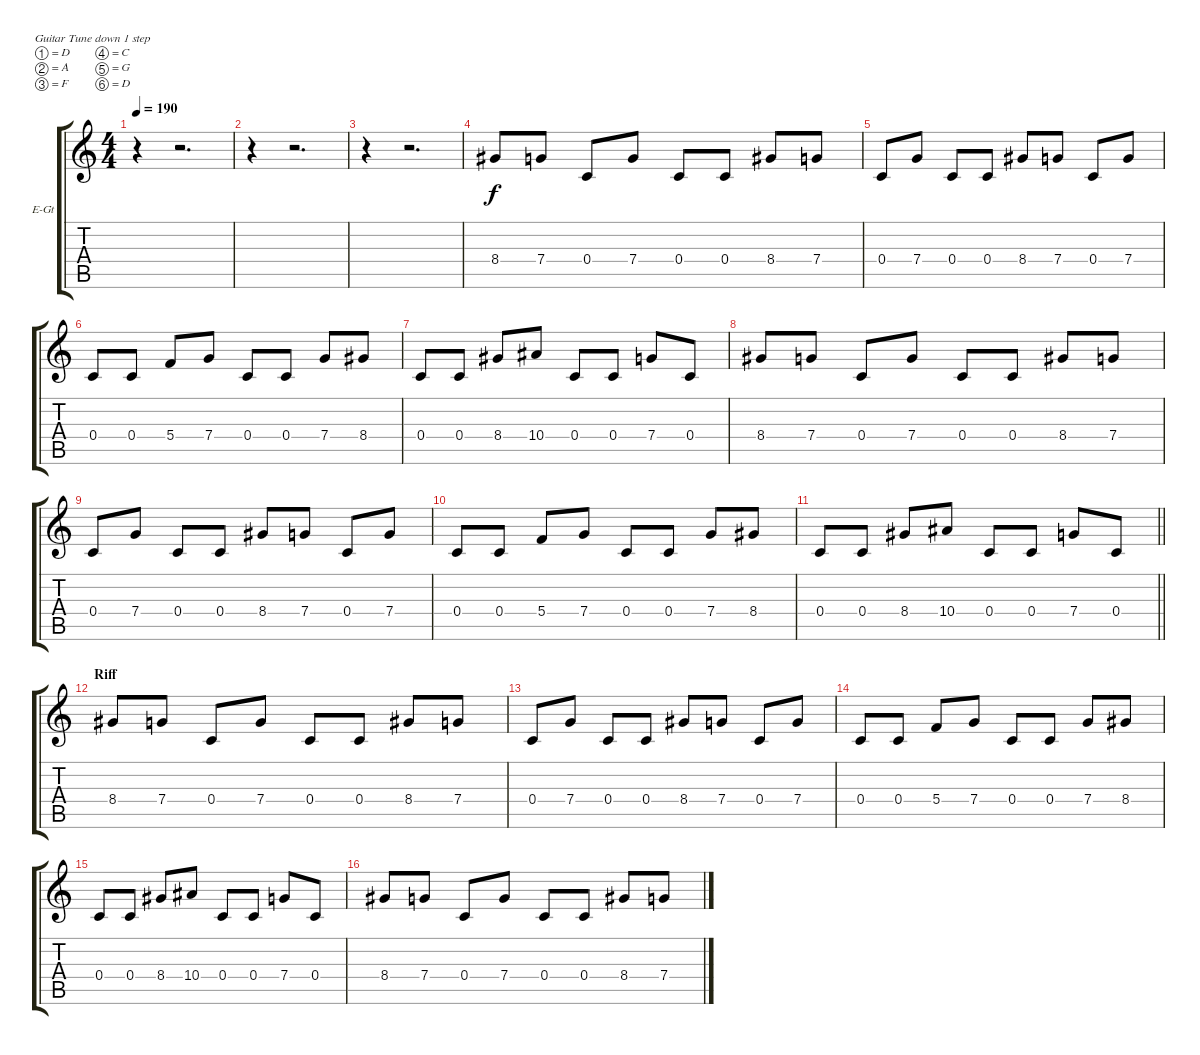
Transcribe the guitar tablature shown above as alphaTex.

\bracketExtendMode groupsimilarinstruments
\firstSystemTrackNameOrientation horizontal
\otherSystemsTrackNameOrientation horizontal
\track ("Guitar Solo A" "E-Gt") {instrument overdrivenguitar}
\staff {score tabs}
\tuning (D4 A3 F3 C3 G2 D2)
\ts (4 4)
\tempo 190
\clef g2
\ks c
r.4{dy f} r.2{d} |
r.4 r.2{d} |
r.4 r.2{d} |
8.4.8 7.4.8 0.4.8 7.4.8 0.4.8 0.4.8 8.4.8 7.4.8 |
0.4.8 7.4.8 0.4.8 0.4.8 8.4.8 7.4.8 0.4.8 7.4.8 |
0.4.8 0.4.8 5.4.8 7.4.8 0.4.8 0.4.8 7.4.8 8.4.8 |
0.4.8 0.4.8 8.4.8 10.4.8 0.4.8 0.4.8 7.4.8 0.4.8 |
8.4.8 7.4.8 0.4.8 7.4.8 0.4.8 0.4.8 8.4.8 7.4.8 |
0.4.8 7.4.8 0.4.8 0.4.8 8.4.8 7.4.8 0.4.8 7.4.8 |
0.4.8 0.4.8 5.4.8 7.4.8 0.4.8 0.4.8 7.4.8 8.4.8 |
\barLineRight lightlight
0.4.8 0.4.8 8.4.8 10.4.8 0.4.8 0.4.8 7.4.8 0.4.8 |
\section ("" "Riff")
8.4.8 7.4.8 0.4.8 7.4.8 0.4.8 0.4.8 8.4.8 7.4.8 |
0.4.8 7.4.8 0.4.8 0.4.8 8.4.8 7.4.8 0.4.8 7.4.8 |
0.4.8 0.4.8 5.4.8 7.4.8 0.4.8 0.4.8 7.4.8 8.4.8 |
0.4.8 0.4.8 8.4.8 10.4.8 0.4.8 0.4.8 7.4.8 0.4.8 |
8.4.8 7.4.8 0.4.8 7.4.8 0.4.8 0.4.8 8.4.8 7.4.8
